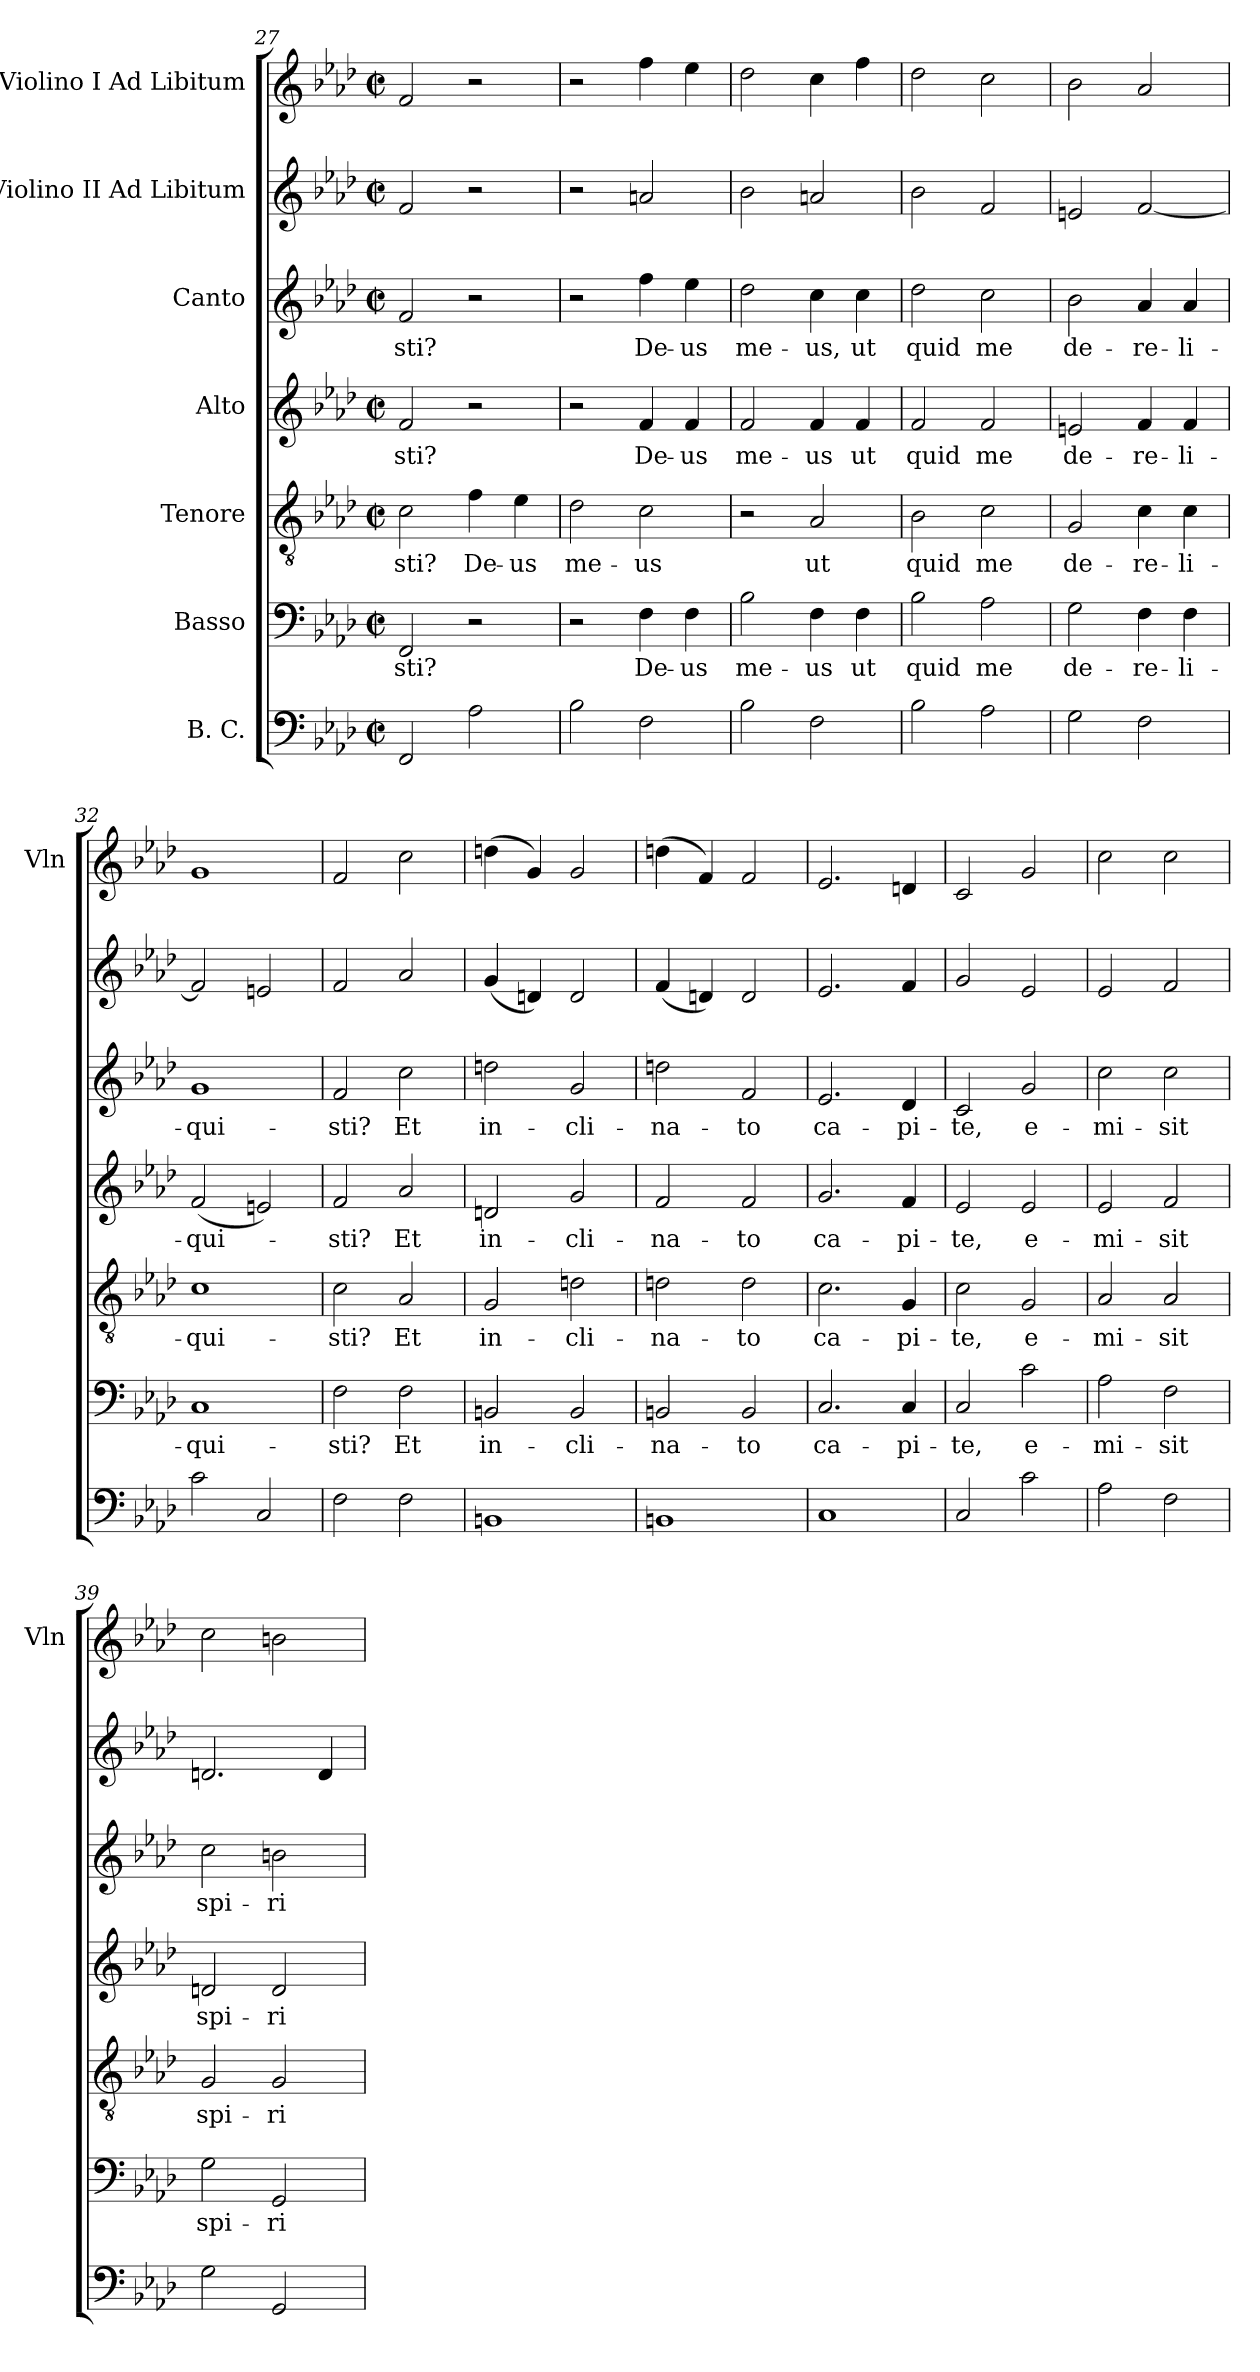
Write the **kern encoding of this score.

**kern	**kern	**text	**kern	**text	**kern	**text	**kern	**text	**kern	**kern
*part7	*part6	*part6	*part5	*part5	*part4	*part4	*part3	*part3	*part2	*part1
*staff7	*staff6	*staff6	*staff5	*staff5	*staff4	*staff4	*staff3	*staff3	*staff2	*staff1
*I"B. C.	*I"Basso	*	*I"Tenore	*	*I"Alto	*	*I"Canto	*	*I"Violino II Ad Libitum	*I"Violino I Ad Libitum
*	*	*	*	*	*	*	*	*	*	*I'Vln
*clefF4	*clefF4	*	*clefGv2	*	*clefG2	*	*clefG2	*	*clefG2	*clefG2
*k[b-e-a-d-]	*k[b-e-a-d-]	*	*k[b-e-a-d-]	*	*k[b-e-a-d-]	*	*k[b-e-a-d-]	*	*k[b-e-a-d-]	*k[b-e-a-d-]
*M2/2	*M2/2	*	*M2/2	*	*M2/2	*	*M2/2	*	*M2/2	*M2/2
*met(c|)	*met(c|)	*	*met(c|)	*	*met(c|)	*	*met(c|)	*	*met(c|)	*met(c|)
=27	=27	=27	=27	=27	=27	=27	=27	=27	=27	=27
!	!	!LO:LY:b	!	!LO:LY:b	!	!LO:LY:b	!	!LO:LY:b	!	!
2FF/	2FF/	-sti?	2c\	-sti?	2f/	-sti?	2f/	-sti?	2f/	2f/
!	!	!	!	!LO:LY:b	!	!	!	!	!	!
2A-\	2r	.	4f\	De-	2r	.	2r	.	2r	2r
!	!	!	!	!LO:LY:b	!	!	!	!	!	!
.	.	.	4e-\	-us	.	.	.	.	.	.
=28	=28	=28	=28	=28	=28	=28	=28	=28	=28	=28
!	!	!	!	!LO:LY:b	!	!	!	!	!	!
2B-\	2r	.	2d-\	me-	2r	.	2r	.	2r	2r
!	!	!LO:LY:b	!	!LO:LY:b	!	!LO:LY:b	!	!LO:LY:b	!	!
2F\	4F\	De-	2c\	-us	4f/	De-	4ff\	De-	2an/	4ff\
!	!	!LO:LY:b	!	!	!	!LO:LY:b	!	!LO:LY:b	!	!
.	4F\	-us	.	.	4f/	-us	4ee-\	-us	.	4ee-\
=29	=29	=29	=29	=29	=29	=29	=29	=29	=29	=29
!	!	!LO:LY:b	!	!	!	!LO:LY:b	!	!LO:LY:b	!	!
2B-\	2B-\	me-	2r	.	2f/	me-	2dd-\	me-	2b-\	2dd-\
!	!	!LO:LY:b	!	!LO:LY:b	!	!LO:LY:b	!	!LO:LY:b	!	!
2F\	4F\	-us	2A-/	ut	4f/	-us	4cc\	-us,	2an/	4cc\
!	!	!LO:LY:b	!	!	!	!LO:LY:b	!	!LO:LY:b	!	!
.	4F\	ut	.	.	4f/	ut	4cc\	ut	.	4ff\
!!LO:PB:g=z
=30	=30	=30	=30	=30	=30	=30	=30	=30	=30	=30
!	!	!LO:LY:b	!	!LO:LY:b	!	!LO:LY:b	!	!LO:LY:b	!	!
2B-\	2B-\	quid	2B-\	quid	2f/	quid	2dd-\	quid	2b-\	2dd-\
!	!	!LO:LY:b	!	!LO:LY:b	!	!LO:LY:b	!	!LO:LY:b	!	!
2A-\	2A-\	me	2c\	me	2f/	me	2cc\	me	2f/	2cc\
=31	=31	=31	=31	=31	=31	=31	=31	=31	=31	=31
!	!	!LO:LY:b	!	!LO:LY:b	!	!LO:LY:b	!	!LO:LY:b	!	!
2G\	2G\	de-	2G/	de-	2en/	de-	2b-\	de-	2en/	2b-\
!	!	!LO:LY:b	!	!LO:LY:b	!	!LO:LY:b	!	!LO:LY:b	!	!
2F\	4F\	-re-	4c\	-re-	4f/	-re-	4a-/	-re-	[2f/	2a-/
!	!	!LO:LY:b	!	!LO:LY:b	!	!LO:LY:b	!	!LO:LY:b	!	!
.	4F\	-li-	4c\	-li-	4f/	-li-	4a-/	-li-	.	.
=32	=32	=32	=32	=32	=32	=32	=32	=32	=32	=32
!	!	!LO:LY:b	!	!LO:LY:b	!	!LO:LY:b	!	!LO:LY:b	!	!
2c\	1C	-qui-	1c	-qui-	(2f/	-qui-	1g	-qui-	2f/]	1g
2C/	.	.	.	.	2en/)	.	.	.	2en/	.
=33	=33	=33	=33	=33	=33	=33	=33	=33	=33	=33
!	!	!LO:LY:b	!	!LO:LY:b	!	!LO:LY:b	!	!LO:LY:b	!	!
2F\	2F\	-sti?	2c\	-sti?	2f/	-sti?	2f/	-sti?	2f/	2f/
!	!	!LO:LY:b	!	!LO:LY:b	!	!LO:LY:b	!	!LO:LY:b	!	!
2F\	2F\	Et	2A-/	Et	2a-/	Et	2cc\	Et	2a-/	2cc\
=34	=34	=34	=34	=34	=34	=34	=34	=34	=34	=34
!	!	!LO:LY:b	!	!LO:LY:b	!	!LO:LY:b	!	!LO:LY:b	!	!
1BBn	2BBn/	in-	2G/	in-	2dn/	in-	2ddn\	in-	(4g/	(4ddn\
.	.	.	.	.	.	.	.	.	4dn/)	4g/)
!	!	!LO:LY:b	!	!LO:LY:b	!	!LO:LY:b	!	!LO:LY:b	!	!
.	2BB/	-cli-	2dn\	-cli-	2g/	-cli-	2g/	-cli-	2d/	2g/
=35	=35	=35	=35	=35	=35	=35	=35	=35	=35	=35
!	!	!LO:LY:b	!	!LO:LY:b	!	!LO:LY:b	!	!LO:LY:b	!	!
1BBn	2BBn/	-na-	2dn\	-na-	2f/	-na-	2ddn\	-na-	(4f/	(4ddn\
.	.	.	.	.	.	.	.	.	4dn/)	4f/)
!	!	!LO:LY:b	!	!LO:LY:b	!	!LO:LY:b	!	!LO:LY:b	!	!
.	2BB/	-to	2d\	-to	2f/	-to	2f/	-to	2d/	2f/
=36	=36	=36	=36	=36	=36	=36	=36	=36	=36	=36
!	!	!LO:LY:b	!	!LO:LY:b	!	!LO:LY:b	!	!LO:LY:b	!	!
1C	2.C/	ca-	2.c\	ca-	2.g/	ca-	2.e-/	ca-	2.e-/	2.e-/
!	!	!LO:LY:b	!	!LO:LY:b	!	!LO:LY:b	!	!LO:LY:b	!	!
.	4C/	-pi-	4G/	-pi-	4f/	-pi-	4d-/	-pi-	4f/	4dn/
!!LO:LB:g=z
=37	=37	=37	=37	=37	=37	=37	=37	=37	=37	=37
!	!	!LO:LY:b	!	!LO:LY:b	!	!LO:LY:b	!	!LO:LY:b	!	!
2C/	2C/	-te,	2c\	-te,	2e-/	-te,	2c/	-te,	2g/	2c/
!	!	!LO:LY:b	!	!LO:LY:b	!	!LO:LY:b	!	!LO:LY:b	!	!
2c\	2c\	e-	2G/	e-	2e-/	e-	2g/	e-	2e-/	2g/
=38	=38	=38	=38	=38	=38	=38	=38	=38	=38	=38
!	!	!LO:LY:b	!	!LO:LY:b	!	!LO:LY:b	!	!LO:LY:b	!	!
2A-\	2A-\	-mi-	2A-/	-mi-	2e-/	-mi-	2cc\	-mi-	2e-/	2cc\
!	!	!LO:LY:b	!	!LO:LY:b	!	!LO:LY:b	!	!LO:LY:b	!	!
2F\	2F\	-sit	2A-/	-sit	2f/	-sit	2cc\	-sit	2f/	2cc\
=39	=39	=39	=39	=39	=39	=39	=39	=39	=39	=39
!	!	!LO:LY:b	!	!LO:LY:b	!	!LO:LY:b	!	!LO:LY:b	!	!
2G\	2G\	spi-	2G/	spi-	2dn/	spi-	2cc\	spi-	2.dn/	2cc\
!	!	!LO:LY:b	!	!LO:LY:b	!	!LO:LY:b	!	!LO:LY:b	!	!
2GG/	2GG/	-ri-	2G/	-ri-	2d/	-ri-	2bn\	-ri-	.	2bn\
.	.	.	.	.	.	.	.	.	4d/	.
=	=	=	=	=	=	=	=	=	=	=
*-	*-	*-	*-	*-	*-	*-	*-	*-	*-	*-
